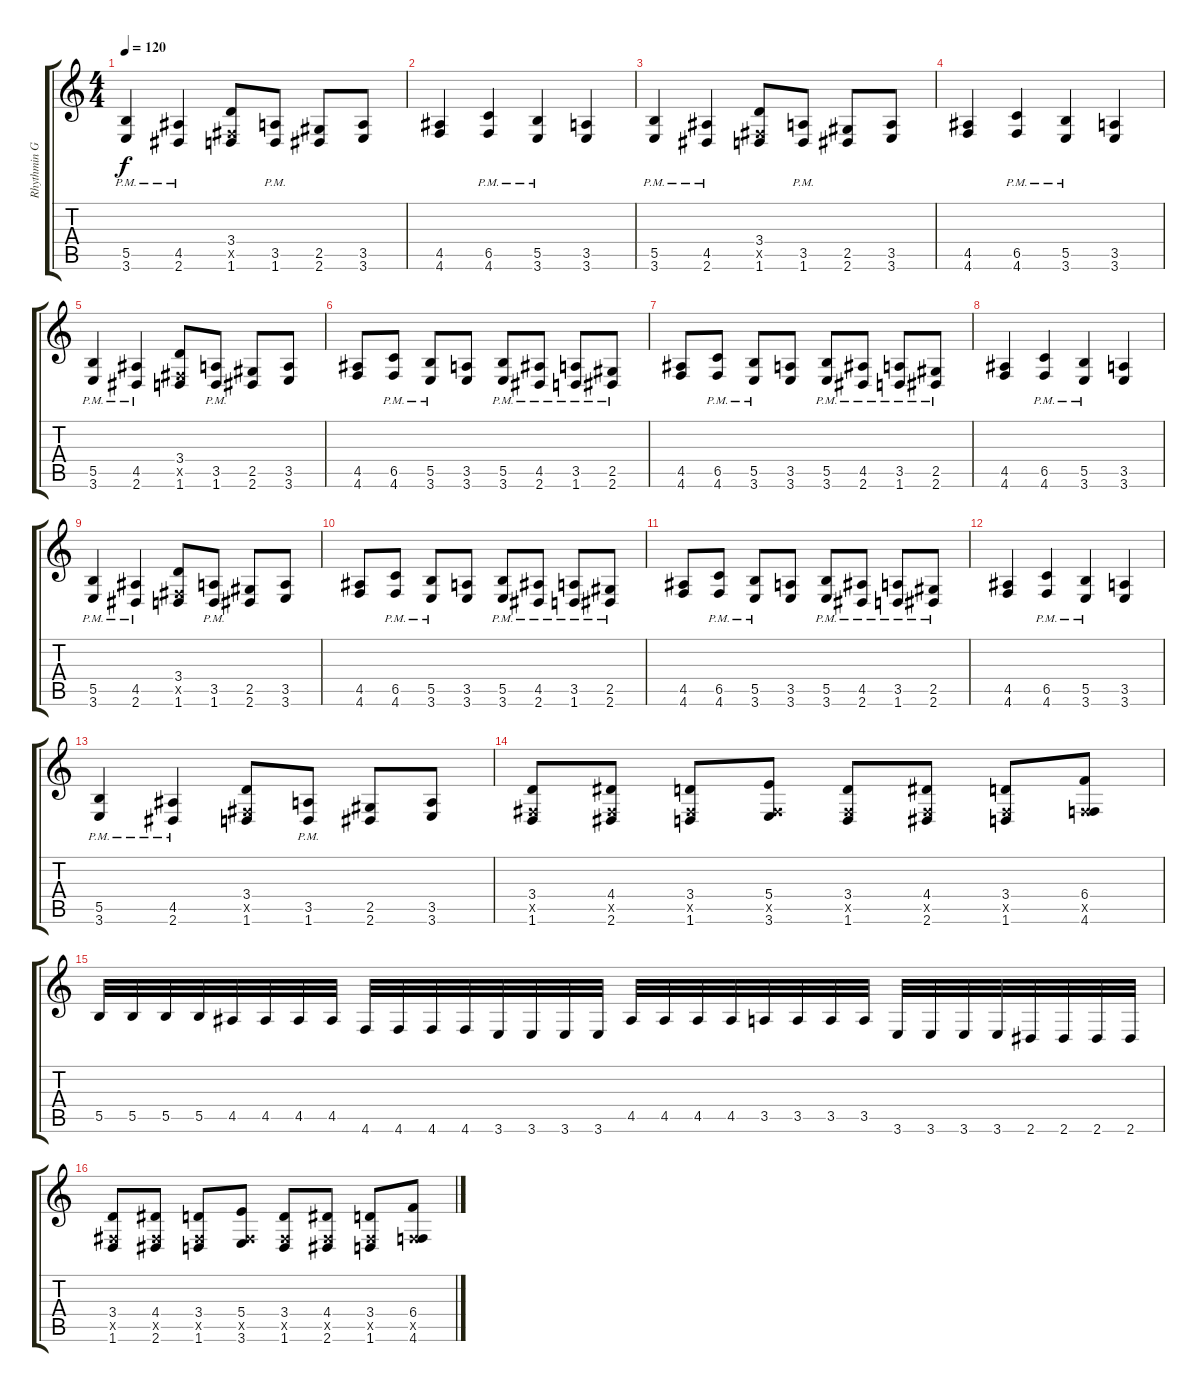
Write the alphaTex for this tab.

\track ("Rhythmin Guitar #2" "Rhythmin G") {instrument distortionguitar}
\staff {score tabs}
\tuning (Db4 Ab3 E3 B2 Gb2 Db2) {hide}
\ts (4 4)
\tempo 120
\clef g2
\ks c
(5.5{pm} 3.6{pm}).4{dy f} (4.5{pm} 2.6{pm}).4 (3.4 0.5{x} 1.6).8 (3.5{pm} 1.6{pm}).8 (2.5 2.6).8 (3.5 3.6).8 |
(4.5 4.6).4 (6.5{pm} 4.6{pm}).4 (5.5{pm} 3.6{pm}).4 (3.5 3.6).4 |
(5.5{pm} 3.6{pm}).4 (4.5{pm} 2.6{pm}).4 (3.4 0.5{x} 1.6).8 (3.5{pm} 1.6{pm}).8 (2.5 2.6).8 (3.5 3.6).8 |
(4.5 4.6).4 (6.5{pm} 4.6{pm}).4 (5.5{pm} 3.6{pm}).4 (3.5 3.6).4 |
(5.5{pm} 3.6{pm}).4 (4.5{pm} 2.6{pm}).4 (3.4 0.5{x} 1.6).8 (3.5{pm} 1.6{pm}).8 (2.5 2.6).8 (3.5 3.6).8 |
(4.5 4.6).8 (6.5{pm} 4.6{pm}).8 (5.5{pm} 3.6{pm}).8 (3.5 3.6).8 (5.5{pm} 3.6{pm}).8 (4.5{pm} 2.6{pm}).8 (3.5{pm} 1.6{pm}).8 (2.5{pm} 2.6{pm}).8 |
(4.5 4.6).8 (6.5{pm} 4.6{pm}).8 (5.5{pm} 3.6{pm}).8 (3.5 3.6).8 (5.5{pm} 3.6{pm}).8 (4.5{pm} 2.6{pm}).8 (3.5{pm} 1.6{pm}).8 (2.5{pm} 2.6{pm}).8 |
(4.5 4.6).4 (6.5{pm} 4.6{pm}).4 (5.5{pm} 3.6{pm}).4 (3.5 3.6).4 |
(5.5{pm} 3.6{pm}).4 (4.5{pm} 2.6{pm}).4 (3.4 0.5{x} 1.6).8 (3.5{pm} 1.6{pm}).8 (2.5 2.6).8 (3.5 3.6).8 |
(4.5 4.6).8 (6.5{pm} 4.6{pm}).8 (5.5{pm} 3.6{pm}).8 (3.5 3.6).8 (5.5{pm} 3.6{pm}).8 (4.5{pm} 2.6{pm}).8 (3.5{pm} 1.6{pm}).8 (2.5{pm} 2.6{pm}).8 |
(4.5 4.6).8 (6.5{pm} 4.6{pm}).8 (5.5{pm} 3.6{pm}).8 (3.5 3.6).8 (5.5{pm} 3.6{pm}).8 (4.5{pm} 2.6{pm}).8 (3.5{pm} 1.6{pm}).8 (2.5{pm} 2.6{pm}).8 |
(4.5 4.6).4 (6.5{pm} 4.6{pm}).4 (5.5{pm} 3.6{pm}).4 (3.5 3.6).4 |
(5.5{pm} 3.6{pm}).4 (4.5{pm} 2.6{pm}).4 (3.4 0.5{x} 1.6).8 (3.5{pm} 1.6{pm}).8 (2.5 2.6).8 (3.5 3.6).8 |
(3.4 0.5{x} 1.6).8 (4.4 0.5{x} 2.6).8 (3.4 0.5{x} 1.6).8 (5.4 0.5{x} 3.6).8 (3.4 0.5{x} 1.6).8 (4.4 0.5{x} 2.6).8 (3.4 0.5{x} 1.6).8 (6.4 0.5{x} 4.6).8 |
5.5.32 5.5.32 5.5.32 5.5.32 4.5.32 4.5.32 4.5.32 4.5.32 4.6.32 4.6.32 4.6.32 4.6.32 3.6.32 3.6.32 3.6.32 3.6.32 4.5.32 4.5.32 4.5.32 4.5.32 3.5.32 3.5.32 3.5.32 3.5.32 3.6.32 3.6.32 3.6.32 3.6.32 2.6.32 2.6.32 2.6.32 2.6.32 |
(3.4 0.5{x} 1.6).8 (4.4 0.5{x} 2.6).8 (3.4 0.5{x} 1.6).8 (5.4 0.5{x} 3.6).8 (3.4 0.5{x} 1.6).8 (4.4 0.5{x} 2.6).8 (3.4 0.5{x} 1.6).8 (6.4 0.5{x} 4.6).8
